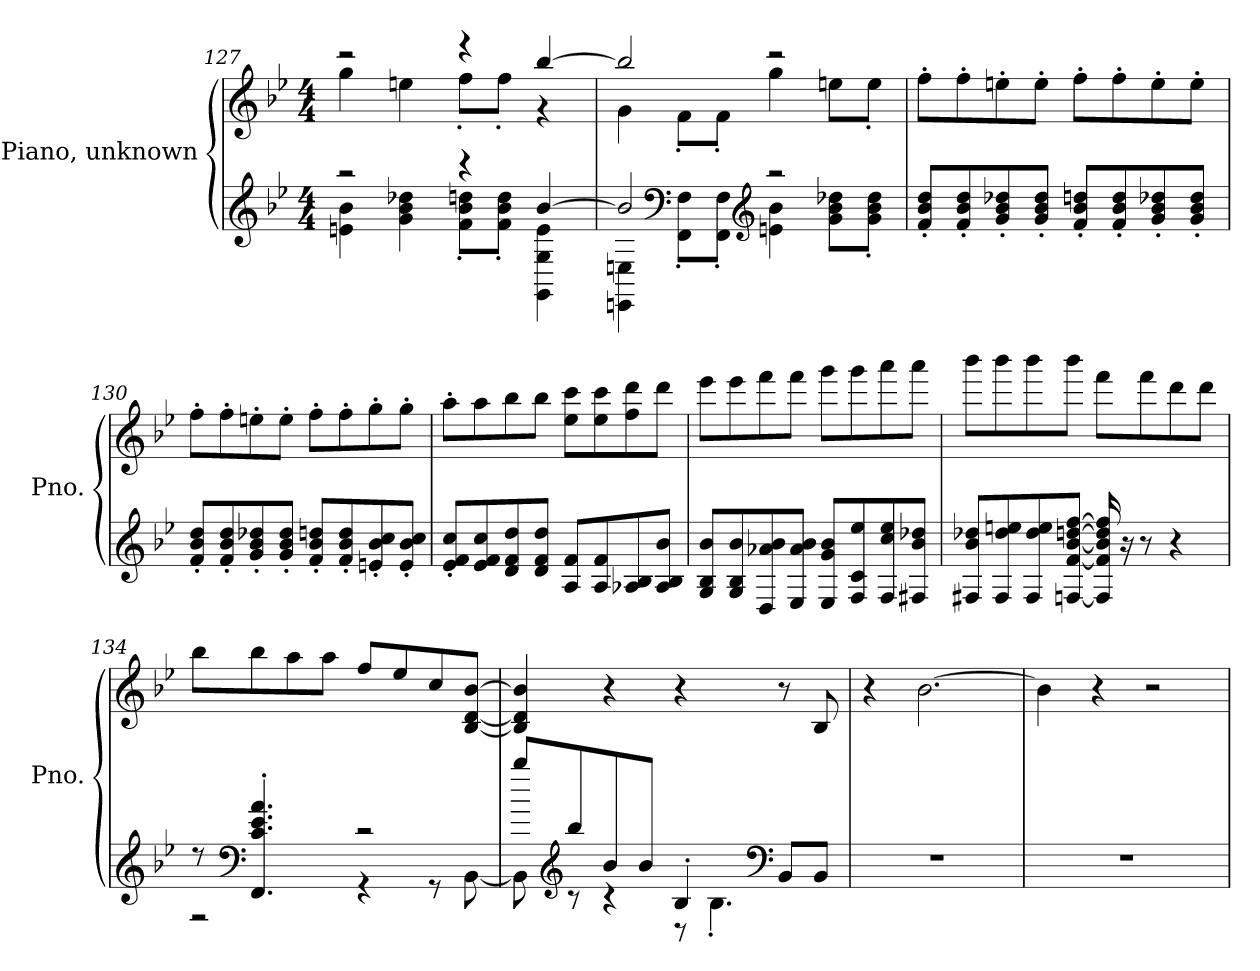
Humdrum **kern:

**kern	**kern
*part1	*part1
*staff2	*staff1
*I"Piano, unknown	*
*I'Pno.	*
*clefG2	*clefG2
*k[b-e-]	*k[b-e-]
*M4/4	*M4/4
=127	=127
*^	*^
2r	4en\ 4b-\	2r	4gg\
.	4g\ 4b-\ 4dd-X\	.	4een\
4r	8f\' 8b-\' 8ddn\'L	4r	8ff'\L
.	8f\' 8b-\' 8dd\'J	.	8ff'\J
[4b-/	4GG\ 4G\ 4e\	[4bb-/	4r
!!LO:LB:g=z	!!
=128	=128	=128	=128
2b-/]	4EEn\ 4En\	2bb-/]	4g\
*clefF4	*	*	*
.	8FF\' 8F\'L	.	8f'\L
.	8FF\' 8F\'J	.	8f'\J
*clefG2	*	*	*
2r	4en\ 4b-\	2r	4gg\
.	8g\ 8b-\ 8dd-X\L	.	8een\L
.	8g\' 8b-\' 8dd-\'J	.	8ee'\J
*v	*v	*	*
*	*v	*v
=129	=129
8f/' 8b-/' 8dd/'L	8ff'\L
8f/' 8b-/' 8dd/'	8ff'\
8g/' 8b-/' 8dd-X/'	8een'\
8g/' 8b-/' 8dd-/'J	8ee'\J
8f/' 8b-/' 8ddn/'L	8ff'\L
8f/' 8b-/' 8dd/'	8ff'\
8g/' 8b-/' 8dd-X/'	8ee'\
8g/' 8b-/' 8dd-/'J	8ee'\J
=130	=130
8f/' 8b-/' 8dd/'L	8ff'\L
8f/' 8b-/' 8dd/'	8ff'\
8g/' 8b-/' 8dd-X/'	8een'\
8g/' 8b-/' 8dd-/'J	8ee'\J
8f/' 8b-/' 8ddn/'L	8ff'\L
8f/' 8b-/' 8dd/'	8ff'\
8en/' 8b-/' 8cc/'	8gg'\
8e/' 8b-/' 8cc/'J	8gg'\J
!!LO:LB:g=z
=131	=131
8e-/' 8f/' 8cc/'L	8aa'\L
8e-/ 8f/ 8cc/	8aa\
8d/ 8f/ 8dd/	8bb-\
8d/ 8f/ 8dd/J	8bb-\J
8A/ 8f/L	8ee-\ 8ccc\L
8A/ 8f/	8ee-\ 8ccc\
8A-X/ 8B-/	8ff\ 8ddd\
8A-/ 8B-/ 8b-/J	8ddd\J
=132	=132
8G/ 8B-/ 8b-/L	8eee-\L
8G/ 8B-/ 8b-/	8eee-\
8D/ 8a-X/ 8b-/	8fff\
8E-/ 8a-/ 8b-/J	8fff\J
8E-/ 8g/ 8b-/L	8ggg\L
8F/ 8c/ 8ee-/	8ggg\
8F/ 8cc/ 8ee-/	8aaa\
8F#X/ 8b-/ 8dd-X/J	8aaa\J
=133	=133
8F#X/ 8b-/ 8dd-X/L	8bbb-\L
8F#/ 8dd-/ 8een/	8bbb-\
8F#/ 8dd-/ 8ee/	8bbb-\
[8Fn/ [8f/ [8b-/ [8ddn/ [8ff/J	8bbb-\J
16F/] 16f/] 16b-/] 16dd/] 16ff/]	8fff\L
16r	.
8r	8fff\
4r	8ddd\
.	8ddd\J
!!LO:LB:g=z
=134	=134
*^	*
8r	2r	8bb-\L
*clefF4	*	*
4.FF/' 4.c/' 4.e-/' 4.a/'	.	8bb-\
.	.	8aa\
.	.	8aa\J
2r	4r	8ff/L
.	.	8ee-/
.	8r	8cc/
.	[8BB-\	[8B-/ [8d/ [8b-/J
=135	=135	=135
8bb-/L	8BB-\]	4B-/] 4d/] 4b-/]
*clefG2	*	*
8bb-/	8r	.
8b-/	4r	4r
8b-/J	.	.
4B-'/	8r	4r
.	4.B-'\	.
*clefF4	*	*
8BB-/L	.	8r
8BB-/J	.	8B-/
*v	*v	*
=136	=136
1r	4r
.	[2.b-\
=137	=137
1r	4b-\]
.	4r
.	2r
=	=
*-	*-
